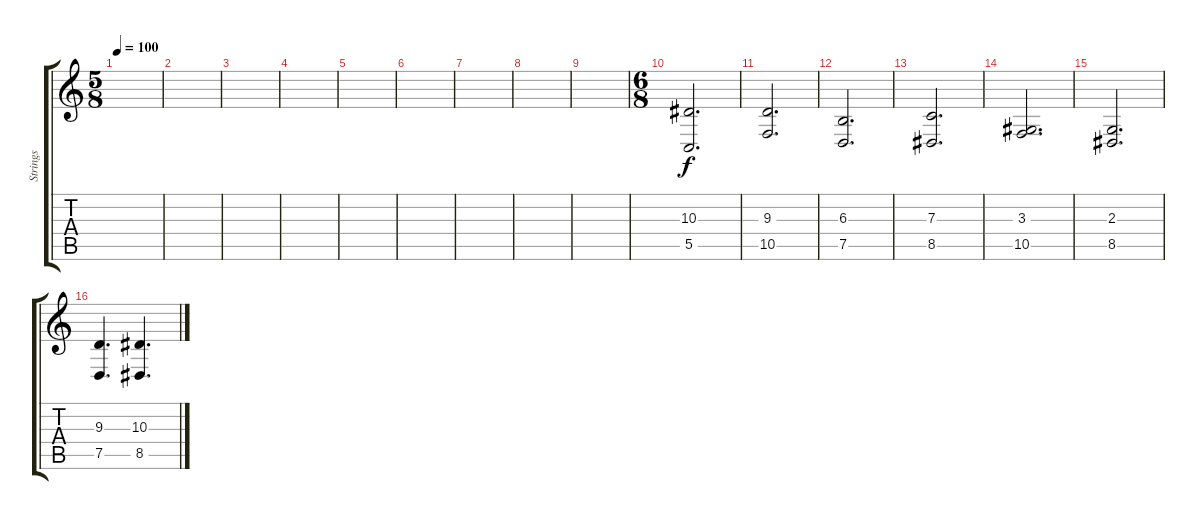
\track ("Strings" "Strings") {instrument synthstrings1}
\staff {score tabs}
\tuning (D4 A3 F3 C3 G2 C2) {hide}
\ts (5 8)
\tempo 100
\clef g2
\ks c
|
|
|
|
|
|
|
|
|
\ts (6 8)
(10.3 5.5).2{d} |
(9.3 10.5).2{d} |
(6.3 7.5).2{d} |
(7.3 8.5).2{d} |
(3.3 10.5).2{d} |
(2.3 8.5).2{d} |
(9.3 7.5).4{d} (10.3 8.5).4{d}
